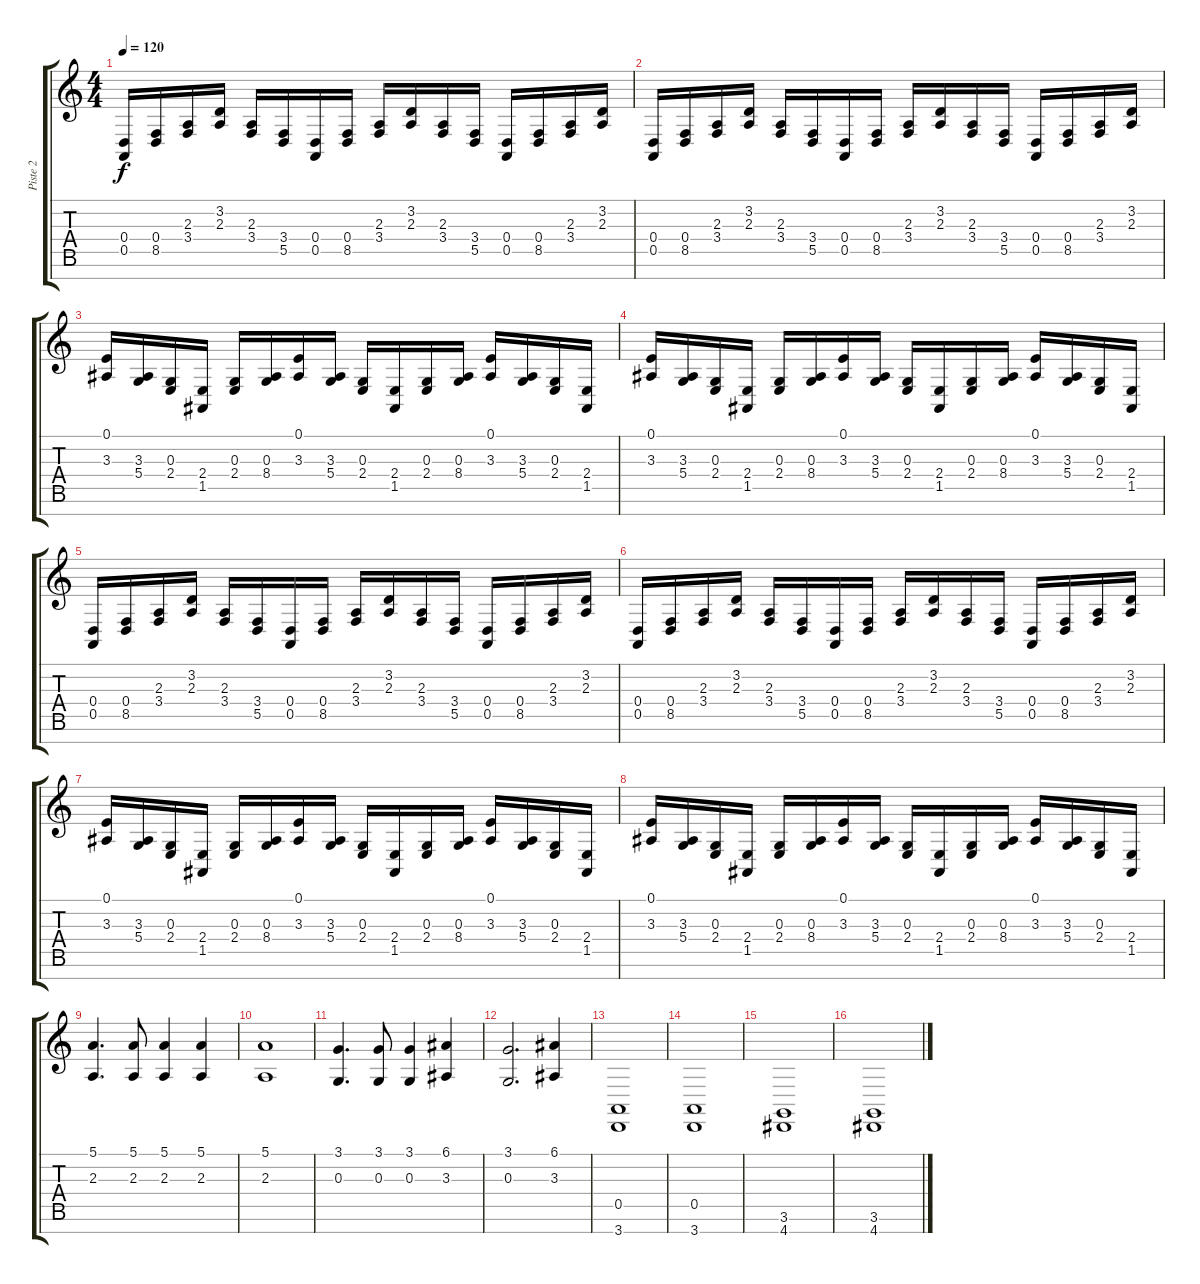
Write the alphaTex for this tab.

\track ("Piste 2" "Piste 2") {instrument acousticgrandpiano}
\staff {score tabs}
\tuning (E4 B3 G3 D3 A2 E2 B1) {hide}
\ts (4 4)
\tempo 120
\clef g2
\ks c
(0.4 0.5).16{dy f} (0.4 8.5).16 (2.3 3.4).16 (3.2 2.3).16 (2.3 3.4).16 (3.4 5.5).16 (0.4 0.5).16 (0.4 8.5).16 (2.3 3.4).16 (3.2 2.3).16 (2.3 3.4).16 (3.4 5.5).16 (0.4 0.5).16 (0.4 8.5).16 (2.3 3.4).16 (3.2 2.3).16 |
(0.4 0.5).16 (0.4 8.5).16 (2.3 3.4).16 (3.2 2.3).16 (2.3 3.4).16 (3.4 5.5).16 (0.4 0.5).16 (0.4 8.5).16 (2.3 3.4).16 (3.2 2.3).16 (2.3 3.4).16 (3.4 5.5).16 (0.4 0.5).16 (0.4 8.5).16 (2.3 3.4).16 (3.2 2.3).16 |
(0.1 3.3).16 (3.3 5.4).16 (0.3 2.4).16 (2.4 1.5).16 (0.3 2.4).16 (0.3 8.4).16 (0.1 3.3).16 (3.3 5.4).16 (0.3 2.4).16 (2.4 1.5).16 (0.3 2.4).16 (0.3 8.4).16 (0.1 3.3).16 (3.3 5.4).16 (0.3 2.4).16 (2.4 1.5).16 |
(0.1 3.3).16 (3.3 5.4).16 (0.3 2.4).16 (2.4 1.5).16 (0.3 2.4).16 (0.3 8.4).16 (0.1 3.3).16 (3.3 5.4).16 (0.3 2.4).16 (2.4 1.5).16 (0.3 2.4).16 (0.3 8.4).16 (0.1 3.3).16 (3.3 5.4).16 (0.3 2.4).16 (2.4 1.5).16 |
(0.4 0.5).16 (0.4 8.5).16 (2.3 3.4).16 (3.2 2.3).16 (2.3 3.4).16 (3.4 5.5).16 (0.4 0.5).16 (0.4 8.5).16 (2.3 3.4).16 (3.2 2.3).16 (2.3 3.4).16 (3.4 5.5).16 (0.4 0.5).16 (0.4 8.5).16 (2.3 3.4).16 (3.2 2.3).16 |
(0.4 0.5).16 (0.4 8.5).16 (2.3 3.4).16 (3.2 2.3).16 (2.3 3.4).16 (3.4 5.5).16 (0.4 0.5).16 (0.4 8.5).16 (2.3 3.4).16 (3.2 2.3).16 (2.3 3.4).16 (3.4 5.5).16 (0.4 0.5).16 (0.4 8.5).16 (2.3 3.4).16 (3.2 2.3).16 |
(0.1 3.3).16 (3.3 5.4).16 (0.3 2.4).16 (2.4 1.5).16 (0.3 2.4).16 (0.3 8.4).16 (0.1 3.3).16 (3.3 5.4).16 (0.3 2.4).16 (2.4 1.5).16 (0.3 2.4).16 (0.3 8.4).16 (0.1 3.3).16 (3.3 5.4).16 (0.3 2.4).16 (2.4 1.5).16 |
(0.1 3.3).16 (3.3 5.4).16 (0.3 2.4).16 (2.4 1.5).16 (0.3 2.4).16 (0.3 8.4).16 (0.1 3.3).16 (3.3 5.4).16 (0.3 2.4).16 (2.4 1.5).16 (0.3 2.4).16 (0.3 8.4).16 (0.1 3.3).16 (3.3 5.4).16 (0.3 2.4).16 (2.4 1.5).16 |
(5.1 2.3).4{d} (5.1 2.3).8 (5.1 2.3).4 (5.1 2.3).4 |
(5.1 2.3).1 |
(3.1 0.3).4{d} (3.1 0.3).8 (3.1 0.3).4 (6.1 3.3).4 |
(3.1 0.3).2{d} (6.1 3.3).4 |
(0.5 3.7).1 |
(0.5 3.7).1 |
(3.6 4.7).1 |
(3.6 4.7).1
